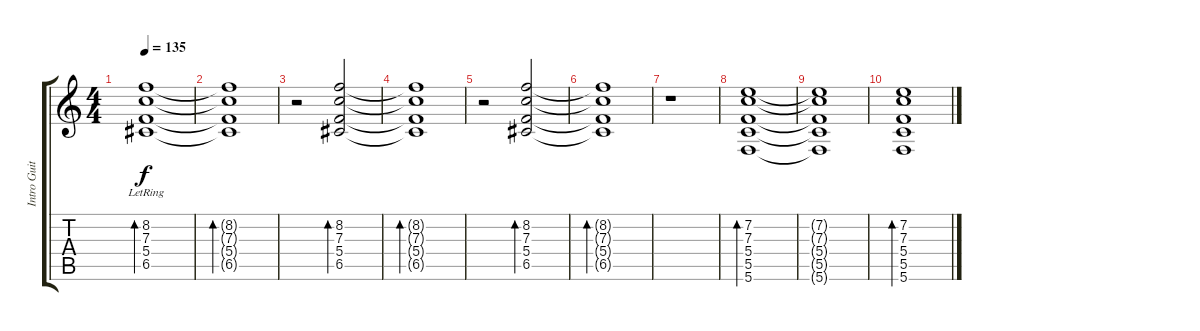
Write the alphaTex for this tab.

\track ("Intro Guitar" "Intro Guit") {instrument electricguitarclean}
\staff {score tabs}
\tuning (D4 A3 F3 C3 G2 C2) {hide}
\ts (4 4)
\tempo 135
\clef g2
\ks c
(8.2{lr} 7.3 5.4 6.5).1{bd 480 dy f instrument electricguitarclean} |
(8.2{t} 7.3{t} 5.4{t} 6.5{t}).1{bd 480} |
r.2 (8.2 7.3 5.4 6.5).2{bd 480} |
(8.2{t} 7.3{t} 5.4{t} 6.5{t}).1{bd 480} |
r.2 (8.2 7.3 5.4 6.5).2{bd 480} |
(8.2{t} 7.3{t} 5.4{t} 6.5{t}).1{bd 480} |
r.1 |
(7.2 7.3 5.4 5.5 5.6).1{bd 240} |
(7.2{t} 7.3{t} 5.4{t} 5.5{t} 5.6{t}).1 |
(7.2 7.3 5.4 5.5 5.6).1{bd 240}
